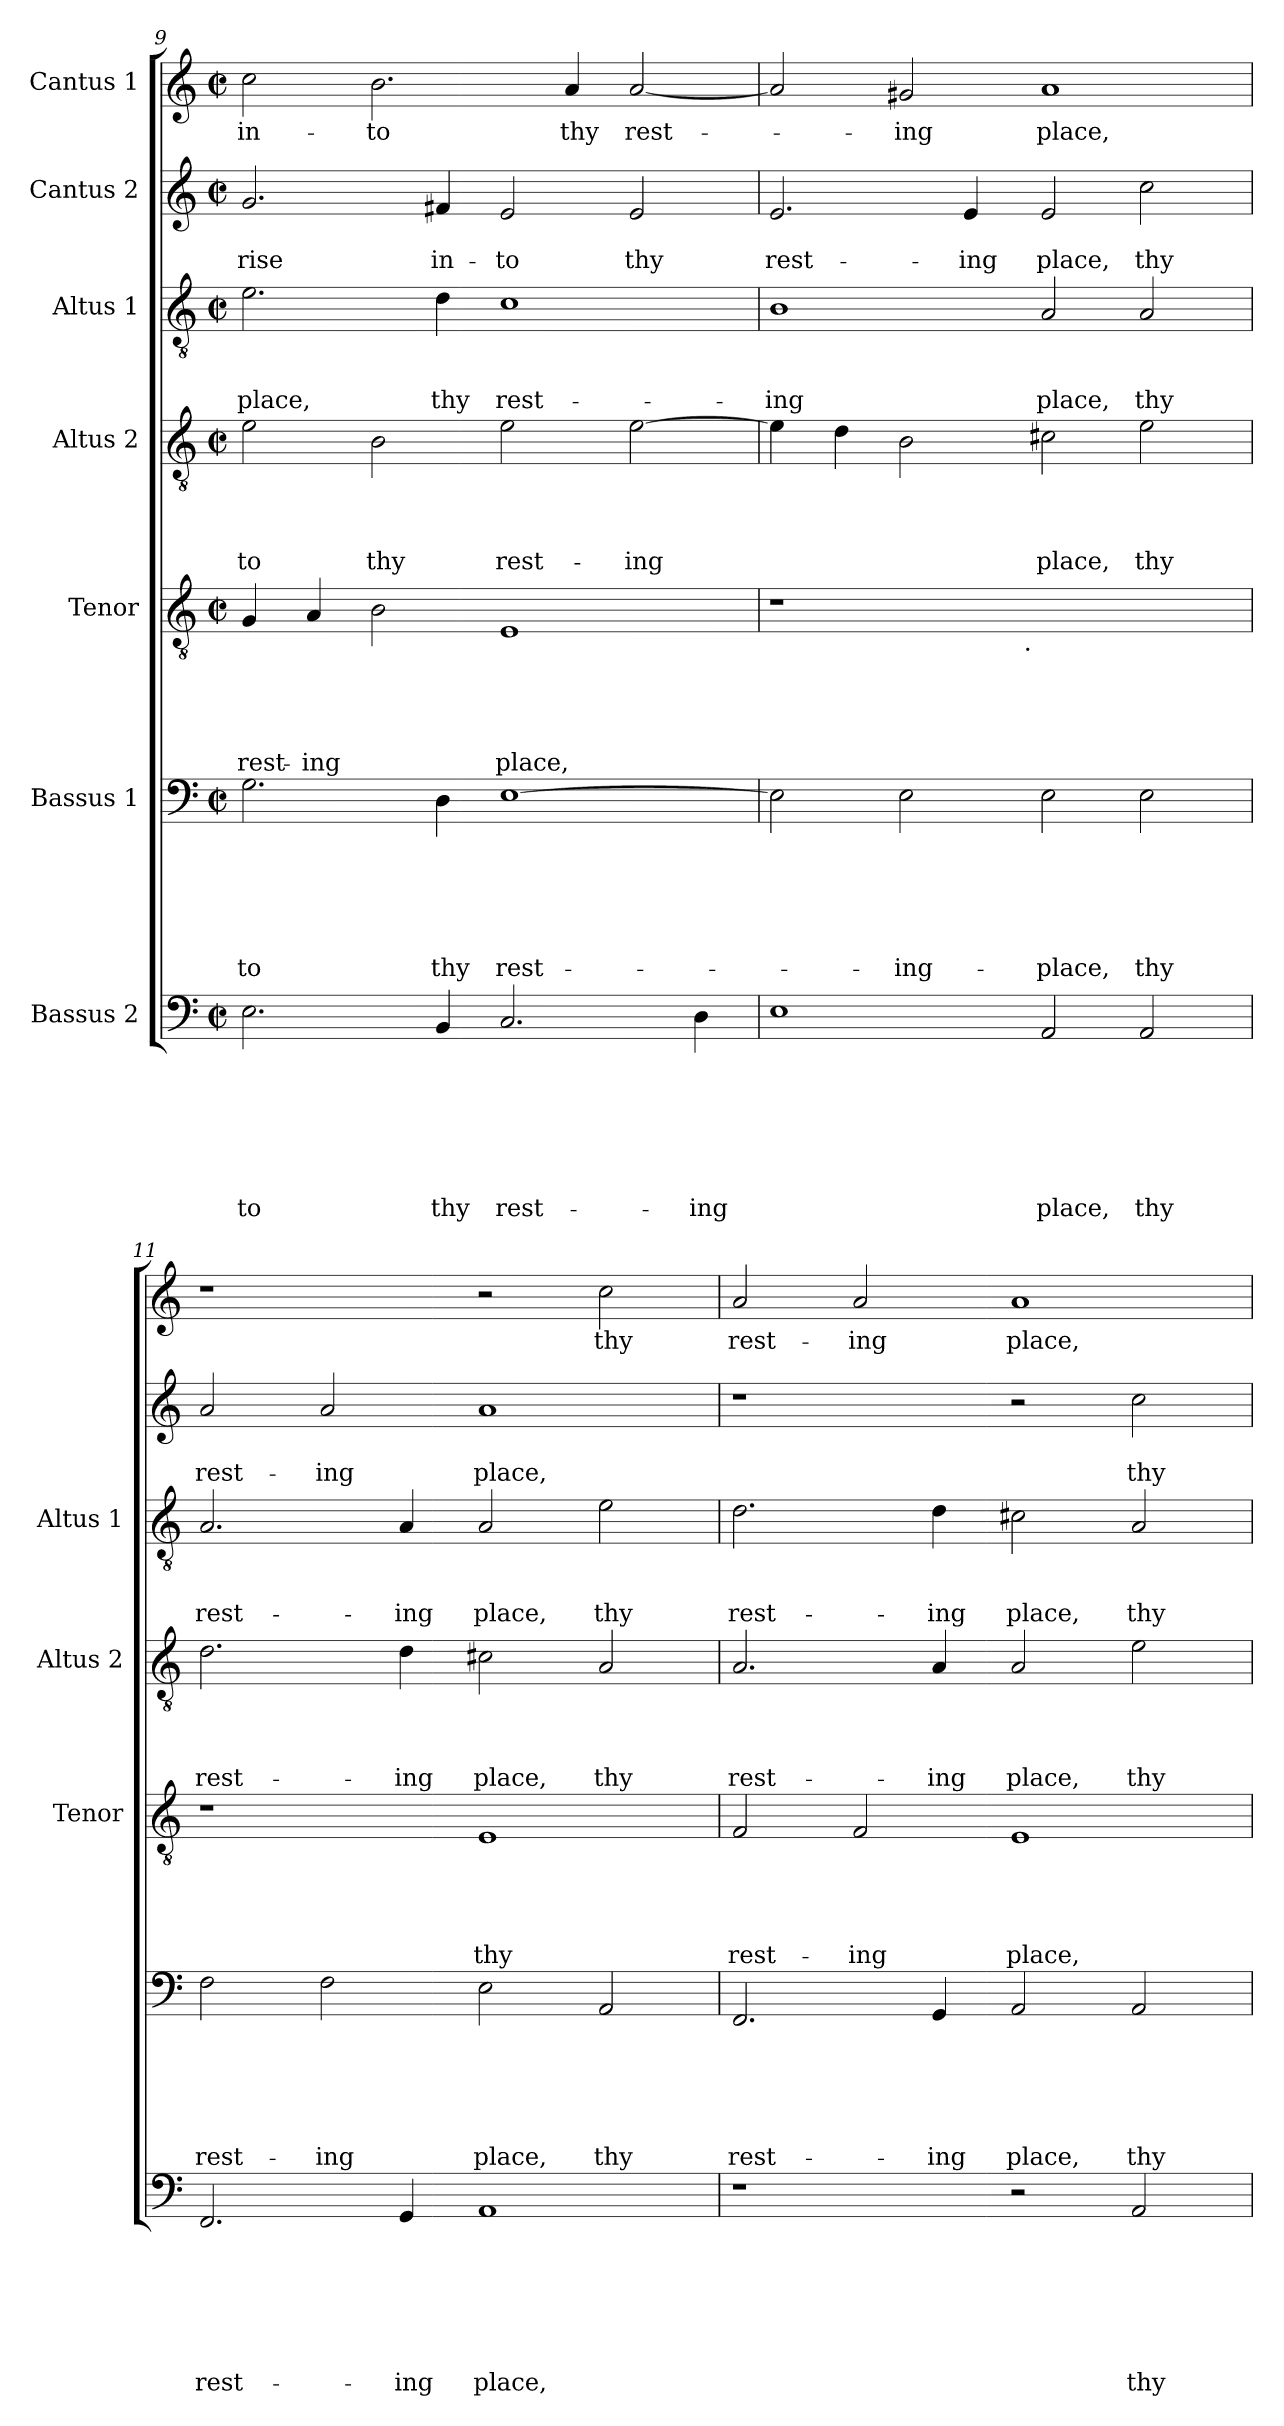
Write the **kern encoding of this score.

**kern	**text	**text	**text	**text	**text	**text	**text	**kern	**text	**text	**text	**text	**text	**text	**kern	**text	**text	**text	**text	**text	**kern	**text	**text	**text	**text	**kern	**text	**text	**text	**kern	**text	**text	**kern	**text
*part7	*part7	*part7	*part7	*part7	*part7	*part7	*part7	*part6	*part6	*part6	*part6	*part6	*part6	*part6	*part5	*part5	*part5	*part5	*part5	*part5	*part4	*part4	*part4	*part4	*part4	*part3	*part3	*part3	*part3	*part2	*part2	*part2	*part1	*part1
*staff7	*staff7	*staff7	*staff7	*staff7	*staff7	*staff7	*staff7	*staff6	*staff6	*staff6	*staff6	*staff6	*staff6	*staff6	*staff5	*staff5	*staff5	*staff5	*staff5	*staff5	*staff4	*staff4	*staff4	*staff4	*staff4	*staff3	*staff3	*staff3	*staff3	*staff2	*staff2	*staff2	*staff1	*staff1
*I"Bassus 2	*	*	*	*	*	*	*	*I"Bassus 1	*	*	*	*	*	*	*I"Tenor	*	*	*	*	*	*I"Altus 2	*	*	*	*	*I"Altus 1	*	*	*	*I"Cantus 2	*	*	*I"Cantus 1	*
*	*	*	*	*	*	*	*	*	*	*	*	*	*	*	*I'Tenor	*	*	*	*	*	*I'Altus 2	*	*	*	*	*I'Altus 1	*	*	*	*	*	*	*	*
*clefF4	*	*	*	*	*	*	*	*clefF4	*	*	*	*	*	*	*clefGv2	*	*	*	*	*	*clefGv2	*	*	*	*	*clefGv2	*	*	*	*clefG2	*	*	*clefG2	*
*k[]	*	*	*	*	*	*	*	*k[]	*	*	*	*	*	*	*k[]	*	*	*	*	*	*k[]	*	*	*	*	*k[]	*	*	*	*k[]	*	*	*k[]	*
*C:	*	*	*	*	*	*	*	*C:	*	*	*	*	*	*	*C:	*	*	*	*	*	*C:	*	*	*	*	*C:	*	*	*	*C:	*	*	*C:	*
*M2/2	*	*	*	*	*	*	*	*M2/2	*	*	*	*	*	*	*M2/2	*	*	*	*	*	*M2/2	*	*	*	*	*M2/2	*	*	*	*M2/2	*	*	*M2/2	*
*met(c|)	*	*	*	*	*	*	*	*met(c|)	*	*	*	*	*	*	*met(c|)	*	*	*	*	*	*met(c|)	*	*	*	*	*met(c|)	*	*	*	*met(c|)	*	*	*met(c|)	*
=9	=9	=9	=9	=9	=9	=9	=9	=9	=9	=9	=9	=9	=9	=9	=9	=9	=9	=9	=9	=9	=9	=9	=9	=9	=9	=9	=9	=9	=9	=9	=9	=9	=9	=9
!	!	!	!	!	!	!	!LO:LY:b	!	!	!	!	!	!	!LO:LY:b	!	!	!	!	!	!LO:LY:b	!	!	!	!	!LO:LY:b	!	!	!	!LO:LY:b	!	!	!LO:LY:b	!	!LO:LY:b
2.E\	.	.	.	.	.	.	-to	2.G\	.	.	.	.	.	-to	4G/	.	.	.	.	rest-	2e\	.	.	.	-to	2.e\	.	.	place,	2.g/	.	-rise	2cc\	in-
!	!	!	!	!	!	!	!	!	!	!	!	!	!	!	!	!	!	!	!	!LO:LY:b:rj	!	!	!	!	!	!	!	!	!	!	!	!	!	!
.	.	.	.	.	.	.	.	.	.	.	.	.	.	.	4A/	.	.	.	.	-ing	.	.	.	.	.	.	.	.	.	.	.	.	.	.
!	!	!	!	!	!	!	!	!	!	!	!	!	!	!	!	!	!	!	!	!	!	!	!	!	!LO:LY:b	!	!	!	!	!	!	!	!	!LO:LY:b
.	.	.	.	.	.	.	.	.	.	.	.	.	.	.	2B\	.	.	.	.	.	2B\	.	.	.	thy	.	.	.	.	.	.	.	2.b\	-to
!	!	!	!	!	!	!	!LO:LY:b	!	!	!	!	!	!	!LO:LY:b	!	!	!	!	!	!	!	!	!	!	!	!	!	!	!LO:LY:b	!	!	!LO:LY:b	!	!
4BB/	.	.	.	.	.	.	thy	4D\	.	.	.	.	.	thy	.	.	.	.	.	.	.	.	.	.	.	4d\	.	.	thy	4f#X/	.	in-	.	.
!	!	!	!	!	!	!	!LO:LY:b	!	!	!	!	!	!	!LO:LY:b	!	!	!	!	!	!LO:LY:b	!	!	!	!	!LO:LY:b	!	!	!	!LO:LY:b	!	!	!LO:LY:b	!	!
2.C/	.	.	.	.	.	.	rest-	[>1E	.	.	.	.	.	rest-	1E	.	.	.	.	place,	2e\	.	.	.	rest-	1c	.	.	rest-	2e/	.	-to	.	.
!	!	!	!	!	!	!	!	!	!	!	!	!	!	!	!	!	!	!	!	!	!	!	!	!	!	!	!	!	!	!	!	!	!	!LO:LY:b
.	.	.	.	.	.	.	.	.	.	.	.	.	.	.	.	.	.	.	.	.	.	.	.	.	.	.	.	.	.	.	.	.	4a/	thy
!	!	!	!	!	!	!	!	!	!	!	!	!	!	!	!	!	!	!	!	!	!	!	!	!	!LO:LY:b	!	!	!	!	!	!	!LO:LY:b	!	!LO:LY:b
.	.	.	.	.	.	.	.	.	.	.	.	.	.	.	.	.	.	.	.	.	[>2e\	.	.	.	-ing	.	.	.	.	2e/	.	thy	[>2a/	rest-
!	!	!	!	!	!	!	!LO:LY:b	!	!	!	!	!	!	!	!	!	!	!	!	!	!	!	!	!	!	!	!	!	!	!	!	!	!	!
4D\	.	.	.	.	.	.	-ing	.	.	.	.	.	.	.	.	.	.	.	.	.	.	.	.	.	.	.	.	.	.	.	.	.	.	.
!!LO:PB:g=z
=10	=10	=10	=10	=10	=10	=10	=10	=10	=10	=10	=10	=10	=10	=10	=10	=10	=10	=10	=10	=10	=10	=10	=10	=10	=10	=10	=10	=10	=10	=10	=10	=10	=10	=10
!	!	!	!	!	!	!	!	!	!	!	!	!	!	!	!	!	!	!	!	!	!	!	!	!	!	!	!	!	!LO:LY:b	!	!	!LO:LY:b	!	!
*	*	*	*	*	*	*	*	*	*	*	*	*	*	*	*^	*	*	*	*	*	*	*	*	*	*	*	*	*	*	*	*	*	*	*
1E	.	.	.	.	.	.	.	2E\]	.	.	.	.	.	.	1r	2ryy	.	.	.	.	.	4e\]	.	.	.	.	1B	.	.	-ing	2.e/	.	rest-	2a/]	.
.	.	.	.	.	.	.	.	.	.	.	.	.	.	.	.	.	.	.	.	.	.	4d\	.	.	.	.	.	.	.	.	.	.	.	.	.
!	!	!	!	!	!	!	!	!	!	!	!	!	!	!LO:LY:b	!	!	!	!	!	!	!	!	!	!	!	!	!	!	!	!	!	!	!	!	!LO:LY:b
.	.	.	.	.	.	.	.	2E\	.	.	.	.	.	-ing-	.	4...ryy	.	.	.	.	.	2B\	.	.	.	.	.	.	.	.	.	.	.	2g#X/	-ing
!	!	!	!	!	!	!	!	!	!	!	!	!	!	!	!	!	!	!	!	!	!	!	!	!	!	!	!	!	!	!	!	!	!LO:LY:b	!	!
.	.	.	.	.	.	.	.	.	.	.	.	.	.	.	.	.	.	.	.	.	.	.	.	.	.	.	.	.	.	.	4e/	.	-ing	.	.
!	!	!	!	!	!	!	!	!	!	!	!	!	!	!	!	!LO:TX:b:t=.	!	!	!	!	!	!	!	!	!	!	!	!	!	!	!	!	!	!	!
.	.	.	.	.	.	.	.	.	.	.	.	.	.	.	.	1ryy	.	.	.	.	.	.	.	.	.	.	.	.	.	.	.	.	.	.	.
!	!	!	!	!	!	!	!LO:LY:b	!	!	!	!	!	!	!LO:LY:b	!	!	!	!	!	!	!	!	!	!	!	!LO:LY:b	!	!	!	!LO:LY:b	!	!	!LO:LY:b	!	!LO:LY:b
2AA/	.	.	.	.	.	.	place,	2E\	.	.	.	.	.	-place,	1ryy	.	.	.	.	.	.	2c#X\	.	.	.	place,	2A/	.	.	place,	2e/	.	place,	1a	place,
!	!	!	!	!	!	!	!LO:LY:b	!	!	!	!	!	!	!LO:LY:b	!	!	!	!	!	!	!	!	!	!	!	!LO:LY:b	!	!	!	!LO:LY:b	!	!	!LO:LY:b	!	!
2AA/	.	.	.	.	.	.	thy	2E\	.	.	.	.	.	thy	.	.	.	.	.	.	.	2e\	.	.	.	thy	2A/	.	.	thy	2cc\	.	thy	.	.
.	.	.	.	.	.	.	.	.	.	.	.	.	.	.	.	32ryy	.	.	.	.	.	.	.	.	.	.	.	.	.	.	.	.	.	.	.
=11	=11	=11	=11	=11	=11	=11	=11	=11	=11	=11	=11	=11	=11	=11	=11	=11	=11	=11	=11	=11	=11	=11	=11	=11	=11	=11	=11	=11	=11	=11	=11	=11	=11	=11	=11
!	!	!	!	!	!	!	!LO:LY:b	!	!	!	!	!	!	!LO:LY:b	!	!	!	!	!	!	!	!	!	!	!	!LO:LY:b	!	!	!	!LO:LY:b	!	!	!LO:LY:b	!	!
*	*	*	*	*	*	*	*	*	*	*	*	*	*	*	*v	*v	*	*	*	*	*	*	*	*	*	*	*	*	*	*	*	*	*	*	*
2.FF/	.	.	.	.	.	.	rest-	2F\	.	.	.	.	.	rest-	1r	.	.	.	.	.	2.d\	.	.	.	rest-	2.A/	.	.	rest-	2a/	.	rest-	1r	.
!	!	!	!	!	!	!	!	!	!	!	!	!	!	!LO:LY:b	!	!	!	!	!	!	!	!	!	!	!	!	!	!	!	!	!	!LO:LY:b	!	!
.	.	.	.	.	.	.	.	2F\	.	.	.	.	.	-ing	.	.	.	.	.	.	.	.	.	.	.	.	.	.	.	2a/	.	-ing	.	.
!	!	!	!	!	!	!	!LO:LY:b	!	!	!	!	!	!	!	!	!	!	!	!	!	!	!	!	!	!LO:LY:b	!	!	!	!LO:LY:b	!	!	!	!	!
4GG/	.	.	.	.	.	.	-ing	.	.	.	.	.	.	.	.	.	.	.	.	.	4d\	.	.	.	-ing	4A/	.	.	-ing	.	.	.	.	.
!	!	!	!	!	!	!	!LO:LY:b	!	!	!	!	!	!	!LO:LY:b	!	!	!	!	!	!LO:LY:b	!	!	!	!	!LO:LY:b	!	!	!	!LO:LY:b	!	!	!LO:LY:b	!	!
1AA	.	.	.	.	.	.	place,	2E\	.	.	.	.	.	place,	1E	.	.	.	.	thy	2c#X\	.	.	.	place,	2A/	.	.	place,	1a	.	place,	2r	.
!	!	!	!	!	!	!	!	!	!	!	!	!	!	!LO:LY:b	!	!	!	!	!	!	!	!	!	!	!LO:LY:b	!	!	!	!LO:LY:b	!	!	!	!	!LO:LY:b
.	.	.	.	.	.	.	.	2AA/	.	.	.	.	.	thy	.	.	.	.	.	.	2A/	.	.	.	thy	2e\	.	.	thy	.	.	.	2cc\	thy
=12	=12	=12	=12	=12	=12	=12	=12	=12	=12	=12	=12	=12	=12	=12	=12	=12	=12	=12	=12	=12	=12	=12	=12	=12	=12	=12	=12	=12	=12	=12	=12	=12	=12	=12
!	!	!	!	!	!	!	!	!	!	!	!	!	!	!LO:LY:b	!	!	!	!	!	!LO:LY:b	!	!	!	!	!LO:LY:b	!	!	!	!LO:LY:b	!	!	!	!	!LO:LY:b
1r	.	.	.	.	.	.	.	2.FF/	.	.	.	.	.	rest-	2F/	.	.	.	.	rest-	2.A/	.	.	.	rest-	2.d\	.	.	rest-	1r	.	.	2a/	rest-
!	!	!	!	!	!	!	!	!	!	!	!	!	!	!	!	!	!	!	!	!LO:LY:b	!	!	!	!	!	!	!	!	!	!	!	!	!	!LO:LY:b
.	.	.	.	.	.	.	.	.	.	.	.	.	.	.	2F/	.	.	.	.	-ing	.	.	.	.	.	.	.	.	.	.	.	.	2a/	-ing
!	!	!	!	!	!	!	!	!	!	!	!	!	!	!LO:LY:b	!	!	!	!	!	!	!	!	!	!	!LO:LY:b	!	!	!	!LO:LY:b	!	!	!	!	!
.	.	.	.	.	.	.	.	4GG/	.	.	.	.	.	-ing	.	.	.	.	.	.	4A/	.	.	.	-ing	4d\	.	.	-ing	.	.	.	.	.
!	!	!	!	!	!	!	!	!	!	!	!	!	!	!LO:LY:b	!	!	!	!	!	!LO:LY:b	!	!	!	!	!LO:LY:b	!	!	!	!LO:LY:b	!	!	!	!	!LO:LY:b
2r	.	.	.	.	.	.	.	2AA/	.	.	.	.	.	place,	1E	.	.	.	.	place,	2A/	.	.	.	place,	2c#X\	.	.	place,	2r	.	.	1a	place,
!	!	!	!	!	!	!	!LO:LY:b	!	!	!	!	!	!	!LO:LY:b	!	!	!	!	!	!	!	!	!	!	!LO:LY:b	!	!	!	!LO:LY:b	!	!	!LO:LY:b	!	!
2AA/	.	.	.	.	.	.	thy	2AA/	.	.	.	.	.	thy	.	.	.	.	.	.	2e\	.	.	.	thy	2A/	.	.	thy	2cc\	.	thy	.	.
=	=	=	=	=	=	=	=	=	=	=	=	=	=	=	=	=	=	=	=	=	=	=	=	=	=	=	=	=	=	=	=	=	=	=
*-	*-	*-	*-	*-	*-	*-	*-	*-	*-	*-	*-	*-	*-	*-	*-	*-	*-	*-	*-	*-	*-	*-	*-	*-	*-	*-	*-	*-	*-	*-	*-	*-	*-	*-
